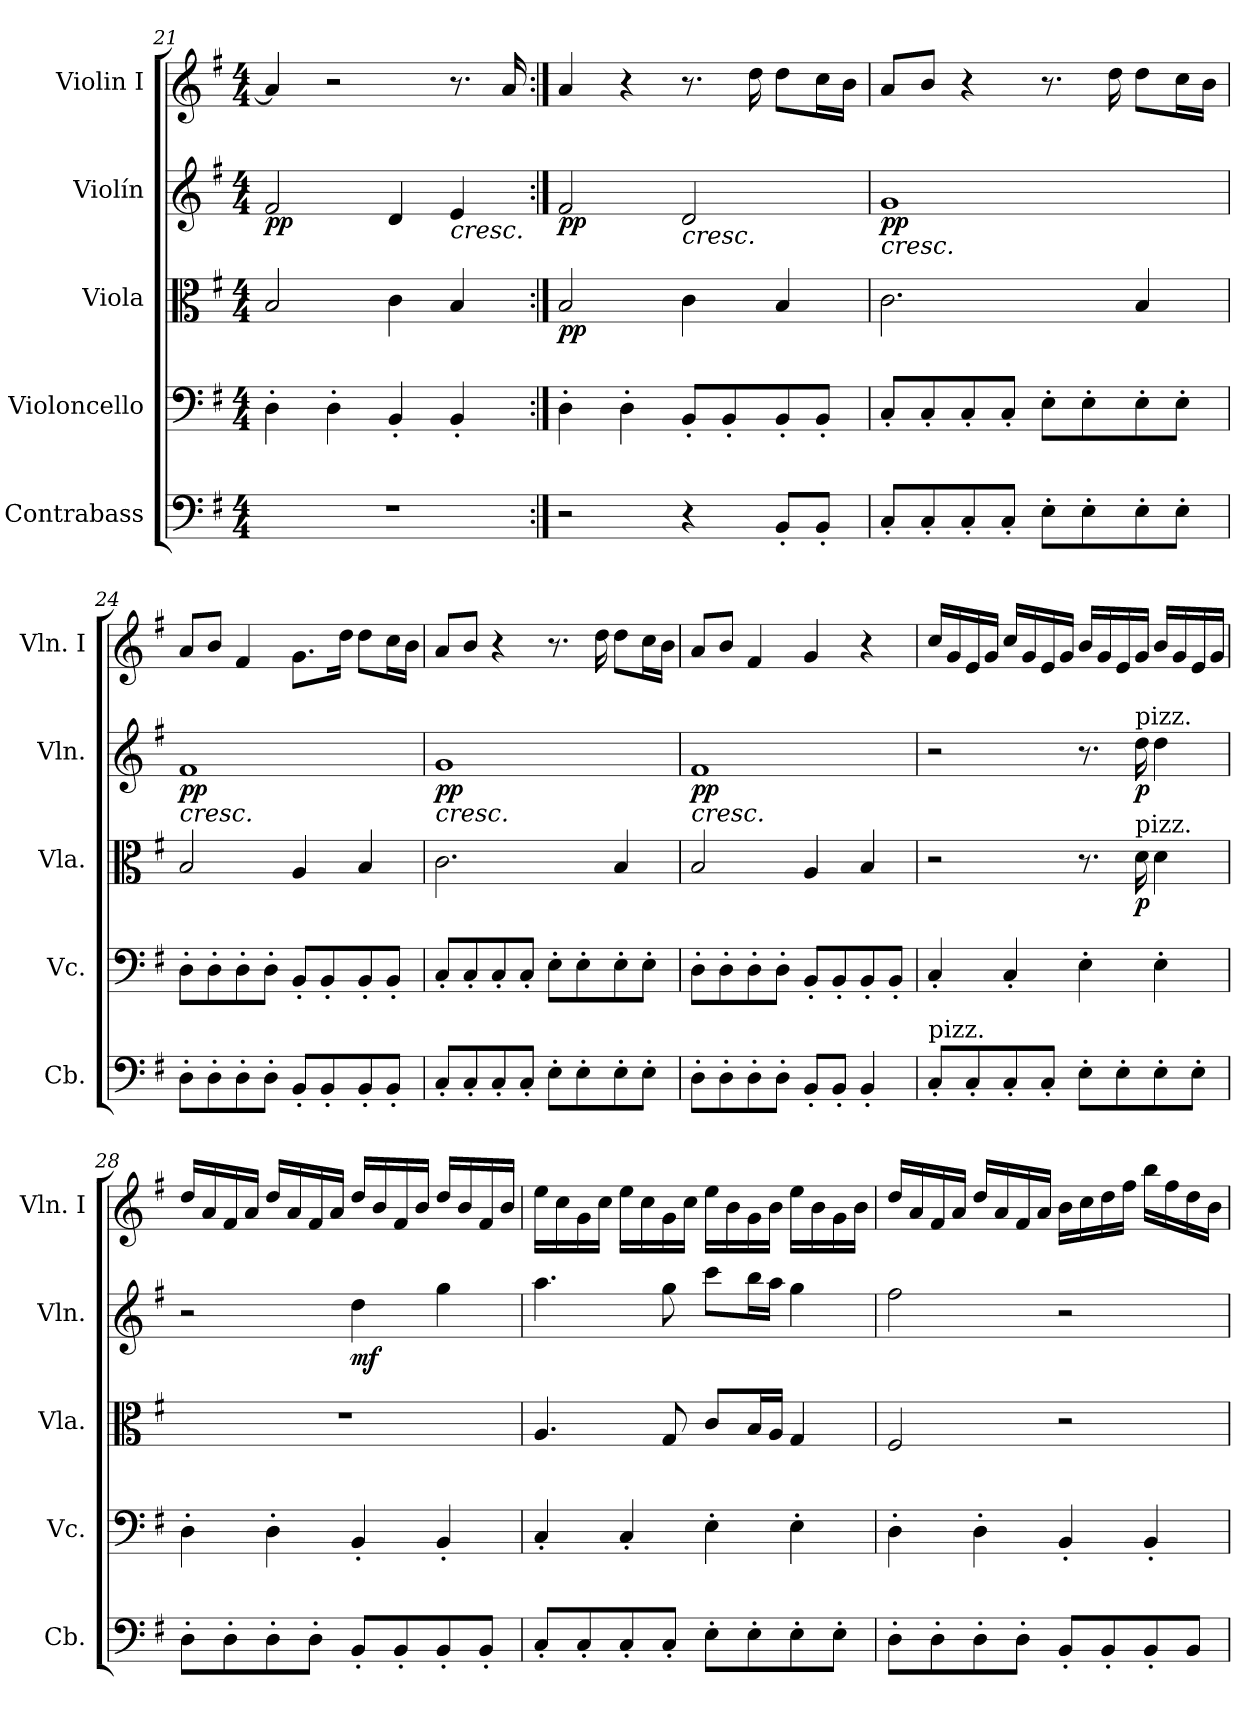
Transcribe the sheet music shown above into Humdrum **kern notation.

**kern	**kern	**kern	**dynam	**kern	**dynam	**kern
*part5	*part4	*part3	*part3	*part2	*part2	*part1
*staff5	*staff4	*staff3	*staff3	*staff2	*staff2	*staff1
*I"Contrabass	*I"Violoncello	*I"Viola	*	*I"Violín	*	*I"Violin I
*I'Cb.	*I'Vc.	*I'Vla.	*	*I'Vln.	*	*I'Vln. I
*clefF4	*clefF4	*clefC3	*	*clefG2	*	*clefG2
*ITrd7c12	*	*	*	*	*	*
*k[f#]	*k[f#]	*k[f#]	*	*k[f#]	*	*k[f#]
*M4/4	*M4/4	*M4/4	*	*M4/4	*	*M4/4
=21	=21	=21	=21	=21	=21	=21
!	!	!	!	!	!LO:DY:b	!
1r	4D'\	2B/	.	2f#/	pp	4a/]
.	4D'\	.	.	.	.	2r
.	4BB'/	4c\	.	4d/	.	.
!	!	!	!	!	!LO:HP:b	!
!	!	!	!	!	!LO:HP:n=1:b	!
.	4BB'/	4B/	.	4e/	< <	8.r
.	.	.	.	.	.	16a/
!!LO:LB:g=z
=22:|!	=22:|!	=22:|!	=22:|!	=22:|!	=22:|!	=22:|!
!	!	!	!LO:DY:b	!	!	!
!	!	!	!LO:DY:n=1:b	!	!LO:DY:b	!
2r	4D'\	2B/	p p	2f#/	pp	4a/
.	4D'\	.	.	.	.	4r
!	!	!	!	!	!LO:HP:b	!
4r	8BB'/L	4c\	.	2d/	<	8.r
.	8BB'/	.	.	.	.	.
.	.	.	.	.	.	16dd\
8BBB'/L	8BB'/	4B/	.	.	.	8dd\L
8BBB'/J	8BB'/J	.	.	.	.	16cc\L
.	.	.	.	.	.	16b\JJ
=23	=23	=23	=23	=23	=23	=23
!	!	!	!	!	!LO:HP:b	!
!	!	!	!	!	!LO:DY:n=1:b	!
8CC'/L	8C'/L	2.c\	.	1g	< pp	8a/L
8CC'/	8C'/	.	.	.	.	8b/J
8CC'/	8C'/	.	.	.	.	4r
8CC'/J	8C'/J	.	.	.	.	.
8EE'\L	8E'\L	.	.	.	.	8.r
8EE'\	8E'\	.	.	.	.	.
.	.	.	.	.	.	16dd\
8EE'\	8E'\	4B/	.	.	.	8dd\L
8EE'\J	8E'\J	.	.	.	.	16cc\L
.	.	.	.	.	.	16b\JJ
=24	=24	=24	=24	=24	=24	=24
!	!	!	!	!	!LO:HP:b	!
!	!	!	!	!	!LO:DY:n=1:b	!
8DD'\L	8D'\L	2B/	.	1f#	< pp	8a/L
8DD'\	8D'\	.	.	.	.	8b/J
8DD'\	8D'\	.	.	.	.	4f#/
8DD'\J	8D'\J	.	.	.	.	.
8BBB'/L	8BB'/L	4A/	.	.	.	8.g\L
8BBB'/	8BB'/	.	.	.	.	.
.	.	.	.	.	.	16dd\Jk
8BBB'/	8BB'/	4B/	.	.	.	8dd\L
8BBB'/J	8BB'/J	.	.	.	.	16cc\L
.	.	.	.	.	.	16b\JJ
=25	=25	=25	=25	=25	=25	=25
!	!	!	!	!	!LO:HP:b	!
!	!	!	!	!	!LO:HP:n=1:b	!
!	!	!	!	!	!LO:DY:n=1:b	!
8CC'/L	8C'/L	2.c\	.	1g	< < pp	8a/L
8CC'/	8C'/	.	.	.	.	8b/J
8CC'/	8C'/	.	.	.	.	4r
8CC'/J	8C'/J	.	.	.	.	.
8EE'\L	8E'\L	.	.	.	.	8.r
8EE'\	8E'\	.	.	.	.	.
.	.	.	.	.	.	16dd\
8EE'\	8E'\	4B/	.	.	.	8dd\L
8EE'\J	8E'\J	.	.	.	.	16cc\L
.	.	.	.	.	.	16b\JJ
!!LO:PB:g=z
=26	=26	=26	=26	=26	=26	=26
!	!	!	!	!	!LO:HP:b	!
!	!	!	!	!	!LO:HP:n=1:b	!
!	!	!	!	!	!LO:DY:n=1:b	!
8DD'\L	8D'\L	2B/	.	1f#	< < pp	8a/L
8DD'\	8D'\	.	.	.	.	8b/J
8DD'\	8D'\	.	.	.	.	4f#/
8DD'\J	8D'\J	.	.	.	.	.
8BBB'/L	8BB'/L	4A/	.	.	.	4g/
8BBB'/J	8BB'/	.	.	.	.	.
4BBB'/	8BB'/	4B/	.	.	.	4r
.	8BB'/J	.	.	.	.	.
=27	=27	=27	=27	=27	=27	=27
!LO:TX:a:t=pizz.	!	!	!	!	!	!
8CC'/L	4C'/	2r	.	2r	.	16cc/LL
.	.	.	.	.	.	16g/
8CC'/	.	.	.	.	.	16e/
.	.	.	.	.	.	16g/JJ
8CC'/	4C'/	.	.	.	.	16cc/LL
.	.	.	.	.	.	16g/
8CC'/J	.	.	.	.	.	16e/
.	.	.	.	.	.	16g/JJ
8EE'\L	4E'\	8.r	.	8.r	.	16b/LL
.	.	.	.	.	.	16g/
8EE'\	.	.	.	.	.	16e/
!	!	!	!	!LO:TX:a:t=pizz.	!	!
!	!	!LO:TX:a:t=pizz.	!	!	!	!
!	!	!	!LO:DY:b	!	!LO:DY:b	!
.	.	16d\	p	16dd\	p	16g/JJ
8EE'\	4E'\	4d\	.	4dd\	.	16b/LL
.	.	.	.	.	.	16g/
8EE'\J	.	.	.	.	.	16e/
.	.	.	.	.	.	16g/JJ
=28	=28	=28	=28	=28	=28	=28
8DD'\L	4D'\	1r	.	2r	.	16dd/LL
.	.	.	.	.	.	16a/
8DD'\	.	.	.	.	.	16f#/
.	.	.	.	.	.	16a/JJ
8DD'\	4D'\	.	.	.	.	16dd/LL
.	.	.	.	.	.	16a/
8DD'\J	.	.	.	.	.	16f#/
.	.	.	.	.	.	16a/JJ
!	!	!	!	!	!LO:DY:b	!
8BBB'/L	4BB'/	.	.	4dd\	mf	16dd/LL
.	.	.	.	.	.	16b/
8BBB'/	.	.	.	.	.	16f#/
.	.	.	.	.	.	16b/JJ
8BBB'/	4BB'/	.	.	4gg\	[	16dd/LL
.	.	.	.	.	.	16b/
8BBB'/J	.	.	.	.	.	16f#/
.	.	.	.	.	.	16b/JJ
.	.	.	.	.	[	.
!!LO:LB:g=z
=29	=29	=29	=29	=29	=29	=29
8CC'/L	4C'/	4.A/	.	4.aa\	.	16ee\LL
.	.	.	.	.	.	16cc\
8CC'/	.	.	.	.	.	16g\
.	.	.	.	.	.	16cc\JJ
8CC'/	4C'/	.	.	.	.	16ee\LL
.	.	.	.	.	.	16cc\
8CC'/J	.	8G/	.	8gg\	[	16g\
.	.	.	.	.	.	16cc\JJ
8EE'\L	4E'\	8c/L	.	8ccc\L	[	16ee\LL
.	.	.	.	.	.	16b\
8EE'\	.	16B/L	.	16bb\L	[	16g\
.	.	16A/JJ	.	16aa\JJ	[	16b\JJ
8EE'\	4E'\	4G/	.	4gg\	[	16ee\LL
.	.	.	.	.	.	16b\
8EE'\J	.	.	.	.	.	16g\
.	.	.	.	.	.	16b\JJ
.	.	.	.	.	[	.
=30	=30	=30	=30	=30	=30	=30
8DD'\L	4D'\	2F#/	.	2ff#\	.	16dd/LL
.	.	.	.	.	.	16a/
8DD'\	.	.	.	.	.	16f#/
.	.	.	.	.	.	16a/JJ
8DD'\	4D'\	.	.	.	.	16dd/LL
.	.	.	.	.	.	16a/
8DD'\J	.	.	.	.	.	16f#/
.	.	.	.	.	.	16a/JJ
8BBB'/L	4BB'/	2r	.	2r	[	16b\LL
.	.	.	.	.	.	16cc\
8BBB'/	.	.	.	.	.	16dd\
.	.	.	.	.	.	16ff#\JJ
8BBB'/	4BB'/	.	.	.	.	16bb\LL
.	.	.	.	.	.	16ff#\
8BBB/J	.	.	.	.	.	16dd\
.	.	.	.	.	.	16b\JJ
=	=	=	=	=	=	=
*-	*-	*-	*-	*-	*-	*-
